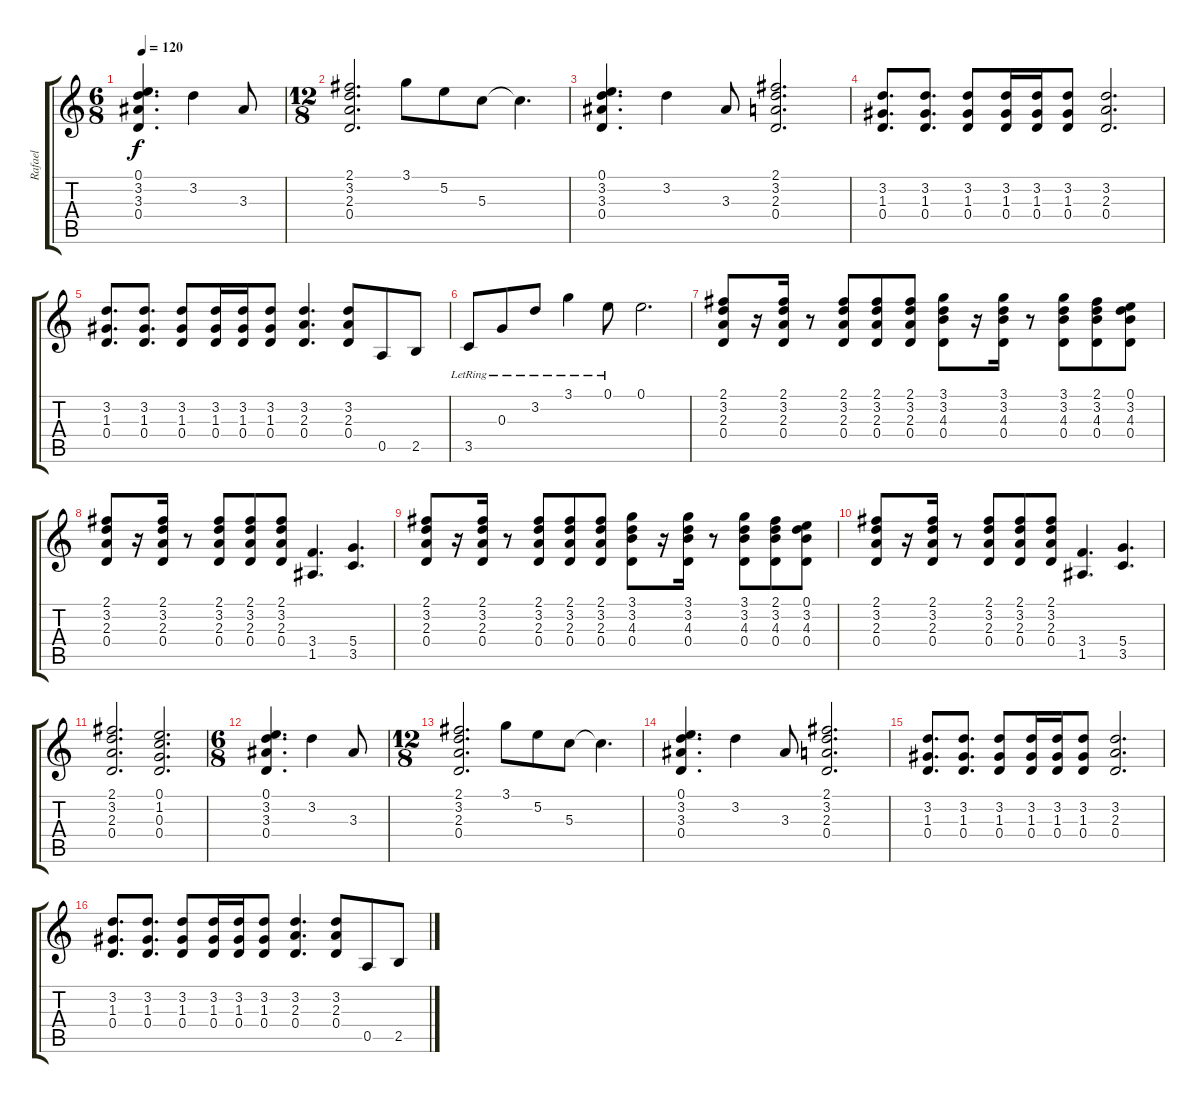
\track ("Rafael" "Rafael") {instrument overdrivenguitar}
\staff {score tabs}
\tuning (E4 B3 G3 D3 A2 E2) {hide}
\ts (6 8)
\tempo 120
\clef g2
\ks c
(0.1 3.2 3.3 0.4).4{d dy f} 3.2.4 3.3.8 |
\ts (12 8)
(2.1 3.2 2.3 0.4).2{d} 3.1.8 5.2.8 5.3.8 5.3{t}.4{d} |
(0.1 3.2 3.3 0.4).4{d} 3.2.4 3.3.8 (2.1 3.2 2.3 0.4).2{d} |
(3.2 1.3 0.4).8{d} (3.2 1.3 0.4).8{d} (3.2 1.3 0.4).8 (3.2 1.3 0.4).16 (3.2 1.3 0.4).16 (3.2 1.3 0.4).8 (3.2 2.3 0.4).2{d} |
(3.2 1.3 0.4).8{d} (3.2 1.3 0.4).8{d} (3.2 1.3 0.4).8 (3.2 1.3 0.4).16 (3.2 1.3 0.4).16 (3.2 1.3 0.4).8 (3.2 2.3 0.4).4{d} (3.2 2.3 0.4).8 0.5.8 2.5.8 |
3.5{lr}.8 0.3{lr}.8 3.2{lr}.8 3.1{lr}.4 0.1{lr}.8 0.1.2{d} |
(2.1 3.2 2.3 0.4).8 r.16 (2.1 3.2 2.3 0.4).16 r.8 (2.1 3.2 2.3 0.4).8 (2.1 3.2 2.3 0.4).8 (2.1 3.2 2.3 0.4).8 (3.1 3.2 4.3 0.4).8 r.16 (3.1 3.2 4.3 0.4).16 r.8 (3.1 3.2 4.3 0.4).8 (2.1 3.2 4.3 0.4).8 (0.1 3.2 4.3 0.4).8 |
(2.1 3.2 2.3 0.4).8 r.16 (2.1 3.2 2.3 0.4).16 r.8 (2.1 3.2 2.3 0.4).8 (2.1 3.2 2.3 0.4).8 (2.1 3.2 2.3 0.4).8 (3.4 1.5).4{d} (5.4 3.5).4{d} |
(2.1 3.2 2.3 0.4).8 r.16 (2.1 3.2 2.3 0.4).16 r.8 (2.1 3.2 2.3 0.4).8 (2.1 3.2 2.3 0.4).8 (2.1 3.2 2.3 0.4).8 (3.1 3.2 4.3 0.4).8 r.16 (3.1 3.2 4.3 0.4).16 r.8 (3.1 3.2 4.3 0.4).8 (2.1 3.2 4.3 0.4).8 (0.1 3.2 4.3 0.4).8 |
(2.1 3.2 2.3 0.4).8 r.16 (2.1 3.2 2.3 0.4).16 r.8 (2.1 3.2 2.3 0.4).8 (2.1 3.2 2.3 0.4).8 (2.1 3.2 2.3 0.4).8 (3.4 1.5).4{d} (5.4 3.5).4{d} |
(2.1 3.2 2.3 0.4).2{d} (0.1 1.2 0.3 0.4).2{d} |
\ts (6 8)
(0.1 3.2 3.3 0.4).4{d} 3.2.4 3.3.8 |
\ts (12 8)
(2.1 3.2 2.3 0.4).2{d} 3.1.8 5.2.8 5.3.8 5.3{t}.4{d} |
(0.1 3.2 3.3 0.4).4{d} 3.2.4 3.3.8 (2.1 3.2 2.3 0.4).2{d} |
(3.2 1.3 0.4).8{d} (3.2 1.3 0.4).8{d} (3.2 1.3 0.4).8 (3.2 1.3 0.4).16 (3.2 1.3 0.4).16 (3.2 1.3 0.4).8 (3.2 2.3 0.4).2{d} |
(3.2 1.3 0.4).8{d} (3.2 1.3 0.4).8{d} (3.2 1.3 0.4).8 (3.2 1.3 0.4).16 (3.2 1.3 0.4).16 (3.2 1.3 0.4).8 (3.2 2.3 0.4).4{d} (3.2 2.3 0.4).8 0.5.8 2.5.8
